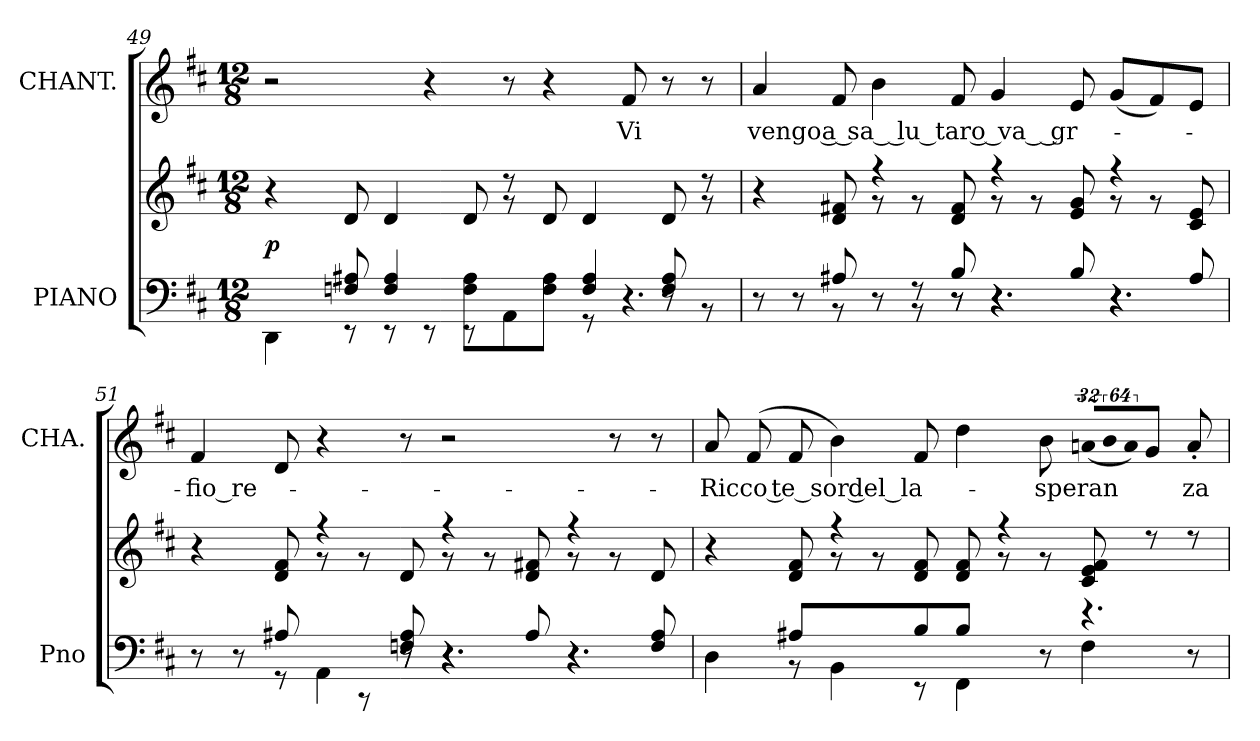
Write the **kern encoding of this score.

**kern	**kern	**dynam	**kern	**text
*part2	*part2	*part2	*part1	*part1
*staff3	*staff2	*staff2/3	*staff1	*staff1
*I"PIANO	*	*	*I"CHANT.	*
*I'Pno	*	*	*I'CHA.	*
*clefF4	*clefG2	*	*clefG2	*
*k[f#c#]	*k[f#c#]	*	*k[f#c#]	*
*D:	*D:	*	*D:	*
*M12/8	*M12/8	*	*M12/8	*
=49	=49	=49	=49	=49
*^	*^	*	*	*
*	*^	*	*	*	*	*
4ryy	4DDi\	4ryy	4r	8ryy	p	2r	.
.	.	.	.	8ryy	.	.	.
8Fni/ 8A#Xi	8r	4ryy	8di/	2ryy	.	.	.
4Fi/ 4A#i	8r	.	4di/	.	.	.	.
.	8r	8ryy	.	.	.	4r	.
8Fi\ 8A#i\L	8r	4ryy	8di/	.	.	.	.
8ryy	4AAi\	.	8r	8r	.	8r	.
8Fi\ 8A#i\J	.	4ryy	8di/	2ryy	.	4r	.
4Fi/ 4A#i	8r	.	4di/	.	.	.	.
!	!	!	!	!	!	!	!LO:LY:b:color=#000000
.	4.r	8ryy	.	.	.	8f#i/	Vi
8Fi/ 8A#i	.	8r	8di/	.	.	8r	.
8ryy	.	8r	8r	8r	.	8r	.
=50	=50	=50	=50	=50	=50	=50	=50
!	!	!	!	!	!	!	!LO:LY:b:color=#000000
4ryy	8r	8ryy	4r	8ryy	.	4ai/	vengo a sa_ lu_tar o va_ gr-
.	8r	8ryy	.	8ryy	.	.	.
8A#Xi/	8r	8ryy	8di/ 8f#Xi	8ryy	.	8f#i/	.
4ryy	8r	8ryy	4r	8r	.	4bi\	.
.	8r	8r	.	8r	.	.	.
8Bi/	8r	8r	8di/ 8f#i	8ryy	.	8f#i/	.
4ryy	4.r	4.r	4r	8r	.	4gi/	.
.	.	.	.	8r	.	.	.
8Bi/	.	.	8ei/ 8gi	8ryy	.	8ei/	.
4ryy	4.r	4.r	4r	8r	.	(8gi/L	.
.	.	.	.	8r	.	8f#i/)	.
8A#i/	.	.	8c#i/ 8ei	8ryy	.	8ei/J	.
!!LO:LB:g=z
=51	=51	=51	=51	=51	=51	=51	=51
!	!	!	!	!	!	!	!LO:LY:b:color=#000000
4ryy	8r	8ryy	4r	8ryy	.	4f#i/	fio_re-
.	8r	8ryy	.	8ryy	.	.	.
8A#Xi/	8r	8ryy	8di/ 8f#i	8ryy	.	8di/	.
4ryy	4AAi\	8ryy	4r	8r	.	4r	.
.	.	8r	.	8r	.	.	.
8Fni/ 8A#i	8r	8r	8di/	8ryy	.	8r	.
4ryy	4.r	4.r	4r	8r	.	2r	.
.	.	.	.	8r	.	.	.
8A#i/	.	.	8di/ 8f#Xi	8ryy	.	.	.
4ryy	4.r	4.r	4r	8r	.	.	.
.	.	.	.	8r	.	8r	.
8Fi/ 8A#i	.	.	8di/	8ryy	.	8r	.
*	*v	*v	*	*	*	*	*
=52	=52	=52	=52	=52	=52	=52
!	!	!	!	!	!	!LO:LY:b:color=#000000
4ryy	4Di\	4r	8ryy	.	8ai/	Ricco te_sor del_la-
.	.	.	8ryy	.	(8f#i/	.
8A#Xi/L	8r	8di/ 8f#i	8ryy	.	8f#i/	.
4ryy	4BBi\	4r	8r	.	4bi\)	.
.	.	.	8r	.	.	.
8Bi/	8r	8di/ 8f#i	4ryy	.	8f#i/	.
8Bi/J	4FF#i\	8di/ 8f#i	.	.	4ddi\	.
2ryy	.	4r	8r	.	.	.
!	!	!	!	!	!	!LO:LY:b:color=#000000
.	8r	.	8r	.	8bi\	speran
!	!	!	!	!	!LO:N:vis=16	!
.	4F#i\	8c#i/ 8ei 8f#i	4.r	.	(512%21ani/LL	.
!	!	!	!	!	!LO:N:vis=16	!
.	.	.	.	.	1024%43bi/	.
!	!	!	!	!	!LO:N:vis=16	!
.	.	.	.	.	1024%43ai/J)	.
.	.	8r	.	.	8gi/J	.
!	!	!	!	!	!	!LO:LY:b:color=#000000
8ryy	8r	8r	.	.	8a'i/	za-
*v	*v	*	*	*	*	*
*	*v	*v	*	*	*
=	=	=	=	=
*-	*-	*-	*-	*-
